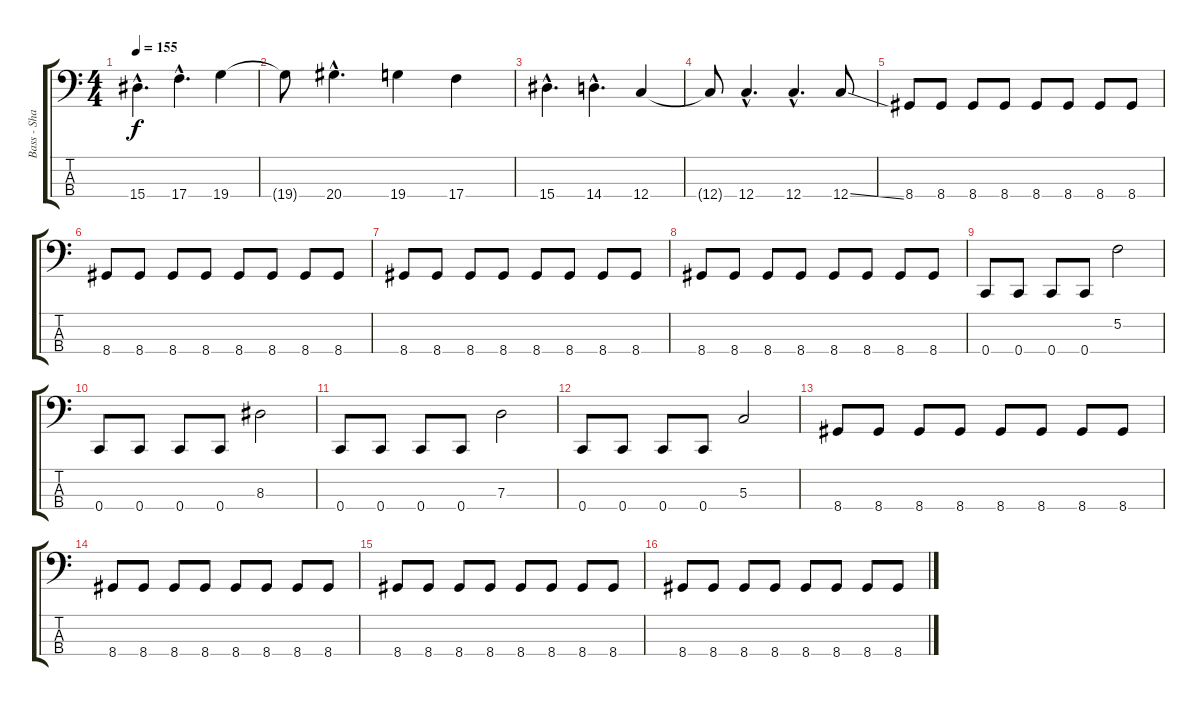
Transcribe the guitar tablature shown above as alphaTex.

\track ("Bass - Shavo" "Bass - Sha") {instrument electricbassfinger}
\staff {score tabs}
\tuning (F2 C2 G1 C1) {hide}
\ts (4 4)
\tempo 155
\clef f4
\ks c
15.4{hac}.4{d dy f} 17.4{hac}.4{d} 19.4.4 |
19.4{t}.8 20.4{hac}.4{d} 19.4.4 17.4.4 |
15.4{hac}.4{d} 14.4{hac}.4{d} 12.4.4 |
12.4{t}.8 12.4{hac}.4{d} 12.4{hac}.4{d} 12.4{ss}.8 |
8.4.8 8.4.8 8.4.8 8.4.8 8.4.8 8.4.8 8.4.8 8.4.8 |
8.4.8 8.4.8 8.4.8 8.4.8 8.4.8 8.4.8 8.4.8 8.4.8 |
8.4.8 8.4.8 8.4.8 8.4.8 8.4.8 8.4.8 8.4.8 8.4.8 |
8.4.8 8.4.8 8.4.8 8.4.8 8.4.8 8.4.8 8.4.8 8.4.8 |
0.4.8 0.4.8 0.4.8 0.4.8 5.2.2 |
0.4.8 0.4.8 0.4.8 0.4.8 8.3.2 |
0.4.8 0.4.8 0.4.8 0.4.8 7.3.2 |
0.4.8 0.4.8 0.4.8 0.4.8 5.3.2 |
8.4.8 8.4.8 8.4.8 8.4.8 8.4.8 8.4.8 8.4.8 8.4.8 |
8.4.8 8.4.8 8.4.8 8.4.8 8.4.8 8.4.8 8.4.8 8.4.8 |
8.4.8 8.4.8 8.4.8 8.4.8 8.4.8 8.4.8 8.4.8 8.4.8 |
8.4.8 8.4.8 8.4.8 8.4.8 8.4.8 8.4.8 8.4.8 8.4.8
